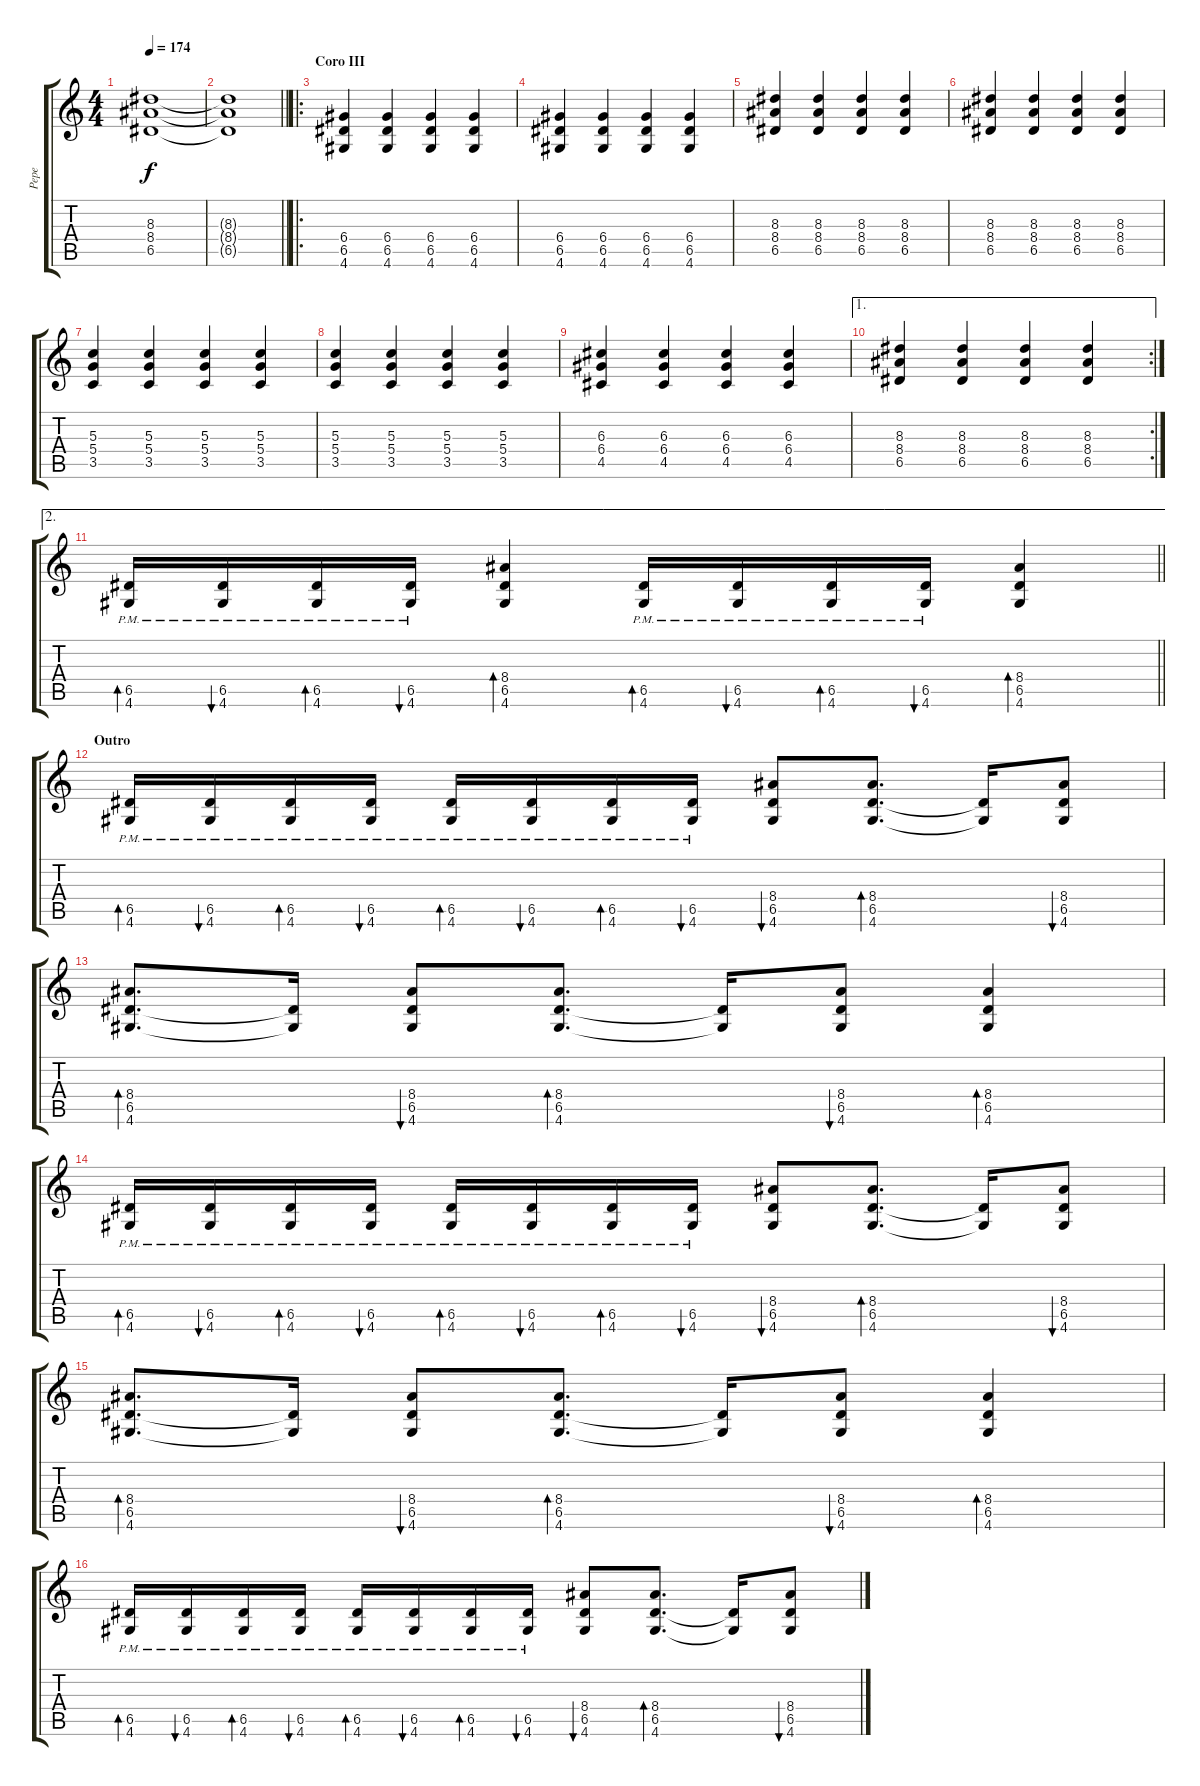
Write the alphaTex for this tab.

\track ("Pepe" "Pepe") {instrument distortionguitar}
\staff {score tabs}
\tuning (E4 B3 G3 D3 A2 E2) {hide}
\ts (4 4)
\tempo 174
\clef g2
\ks c
(8.3 8.4 6.5).1{dy f} |
\barLineRight lightlight
(8.3{t} 8.4{t} 6.5{t}).1 |
\ro
\section ("" "Coro III")
(6.4 6.5 4.6).4 (6.4 6.5 4.6).4 (6.4 6.5 4.6).4 (6.4 6.5 4.6).4 |
(6.4 6.5 4.6).4 (6.4 6.5 4.6).4 (6.4 6.5 4.6).4 (6.4 6.5 4.6).4 |
(8.3 8.4 6.5).4 (8.3 8.4 6.5).4 (8.3 8.4 6.5).4 (8.3 8.4 6.5).4 |
(8.3 8.4 6.5).4 (8.3 8.4 6.5).4 (8.3 8.4 6.5).4 (8.3 8.4 6.5).4 |
(5.3 5.4 3.5).4 (5.3 5.4 3.5).4 (5.3 5.4 3.5).4 (5.3 5.4 3.5).4 |
(5.3 5.4 3.5).4 (5.3 5.4 3.5).4 (5.3 5.4 3.5).4 (5.3 5.4 3.5).4 |
(6.3 6.4 4.5).4 (6.3 6.4 4.5).4 (6.3 6.4 4.5).4 (6.3 6.4 4.5).4 |
\ae 1
\rc 2
(8.3 8.4 6.5).4 (8.3 8.4 6.5).4 (8.3 8.4 6.5).4 (8.3 8.4 6.5).4 |
\ae 2
\barLineRight lightlight
(6.5 4.6{pm}).16{bd 60} (6.5 4.6{pm}).16{bu 60} (6.5 4.6{pm}).16{bd 60} (6.5 4.6{pm}).16{bu 60} (8.4 6.5 4.6).4{bd 120} (6.5 4.6{pm}).16{bd 60} (6.5 4.6{pm}).16{bu 60} (6.5 4.6{pm}).16{bd 60} (6.5 4.6{pm}).16{bu 60} (8.4 6.5 4.6).4{bd 120} |
\section ("" "Outro")
(6.5{pm} 4.6{pm}).16{bd 60} (6.5{pm} 4.6{pm}).16{bu 60} (6.5{pm} 4.6{pm}).16{bd 60} (6.5{pm} 4.6{pm}).16{bu 60} (6.5{pm} 4.6{pm}).16{bd 60} (6.5{pm} 4.6{pm}).16{bu 60} (6.5{pm} 4.6{pm}).16{bd 60} (6.5{pm} 4.6{pm}).16{bu 60} (8.4 6.5 4.6).8{bu 120} (8.4 6.5 4.6).8{d bd 120} (6.5{t} 4.6{t}).16 (8.4 6.5 4.6).8{bu 120} |
(8.4 6.5 4.6).8{d bd 120} (6.5{t} 4.6{t}).16 (8.4 6.5 4.6).8{bu 120} (8.4 6.5 4.6).8{d bd 120} (6.5{t} 4.6{t}).16 (8.4 6.5 4.6).8{bu 120} (8.4 6.5 4.6).4{bd 120} |
(6.5{pm} 4.6{pm}).16{bd 60} (6.5{pm} 4.6{pm}).16{bu 60} (6.5{pm} 4.6{pm}).16{bd 60} (6.5{pm} 4.6{pm}).16{bu 60} (6.5{pm} 4.6{pm}).16{bd 60} (6.5{pm} 4.6{pm}).16{bu 60} (6.5{pm} 4.6{pm}).16{bd 60} (6.5{pm} 4.6{pm}).16{bu 60} (8.4 6.5 4.6).8{bu 120} (8.4 6.5 4.6).8{d bd 120} (6.5{t} 4.6{t}).16 (8.4 6.5 4.6).8{bu 120} |
(8.4 6.5 4.6).8{d bd 120} (6.5{t} 4.6{t}).16 (8.4 6.5 4.6).8{bu 120} (8.4 6.5 4.6).8{d bd 120} (6.5{t} 4.6{t}).16 (8.4 6.5 4.6).8{bu 120} (8.4 6.5 4.6).4{bd 120} |
(6.5{pm} 4.6{pm}).16{bd 60} (6.5{pm} 4.6{pm}).16{bu 60} (6.5{pm} 4.6{pm}).16{bd 60} (6.5{pm} 4.6{pm}).16{bu 60} (6.5{pm} 4.6{pm}).16{bd 60} (6.5{pm} 4.6{pm}).16{bu 60} (6.5{pm} 4.6{pm}).16{bd 60} (6.5{pm} 4.6{pm}).16{bu 60} (8.4 6.5 4.6).8{bu 120} (8.4 6.5 4.6).8{d bd 120} (6.5{t} 4.6{t}).16 (8.4 6.5 4.6).8{bu 120}
